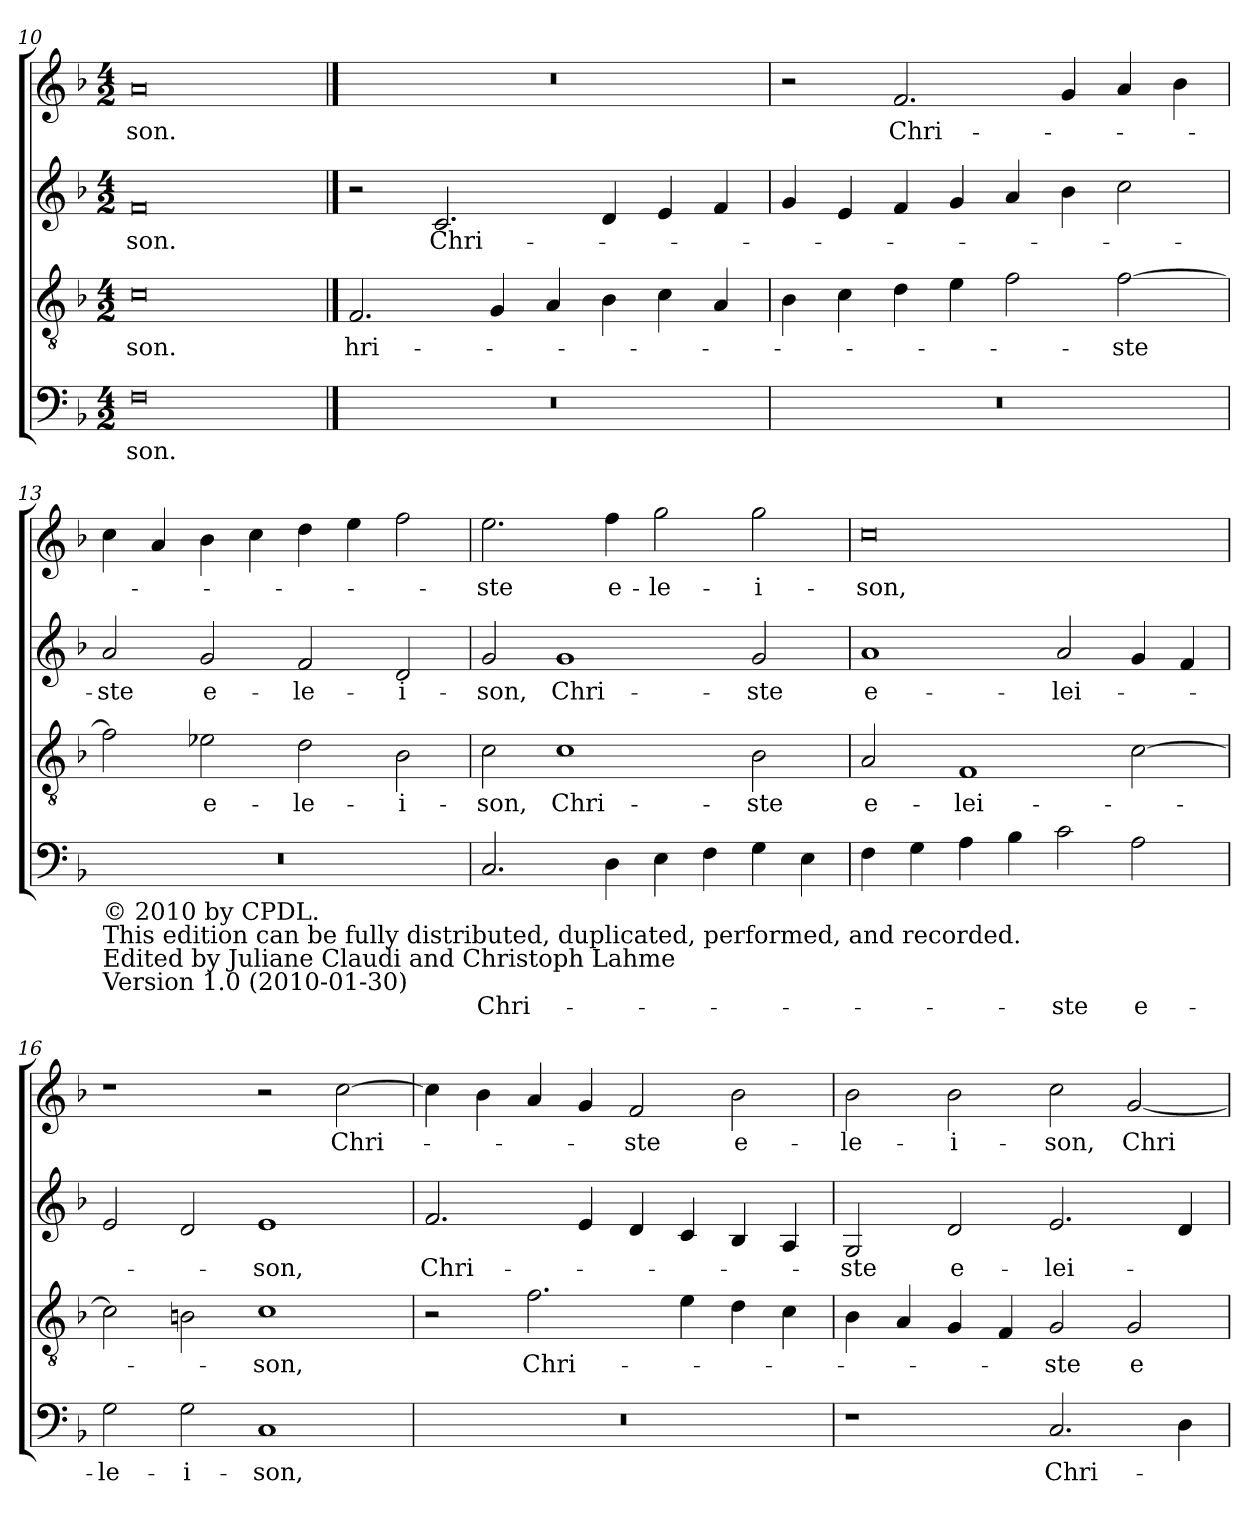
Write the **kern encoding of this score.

**kern	**text	**kern	**text	**kern	**text	**kern	**text
*part4	*part4	*part3	*part3	*part2	*part2	*part1	*part1
*staff4	*staff4	*staff3	*staff3	*staff2	*staff2	*staff1	*staff1
*clefF4	*	*clefGv2	*	*clefG2	*	*clefG2	*
*k[b-]	*	*k[b-]	*	*k[b-]	*	*k[b-]	*
*F:	*	*F:	*	*F:	*	*F:	*
*M4/2	*	*M4/2	*	*M4/2	*	*M4/2	*
=10	=10	=10	=10	=10	=10	=10	=10
!	!LO:LY:b	!	!LO:LY:b	!	!LO:LY:b	!	!LO:LY:b
0F	-son.	0c	-son.	0f	-son.	0a	-son.
!!LO:LB:g=z
==11	==11	==11	==11	==11	==11	==11	==11
!	!	!	!LO:LY:b	!	!	!	!
0r	.	2.F/	hri-	2r	.	0r	.
!	!	!	!	!	!LO:LY:b	!	!
.	.	.	.	2.c/	Chri-	.	.
.	.	4G/	.	.	.	.	.
.	.	4A/	.	.	.	.	.
.	.	4B-\	.	4d/	.	.	.
.	.	4c\	.	4e/	.	.	.
.	.	4A/	.	4f/	.	.	.
=12	=12	=12	=12	=12	=12	=12	=12
0r	.	4B-\	.	4g/	.	2r	.
.	.	4c\	.	4e/	.	.	.
!	!	!	!	!	!	!	!LO:LY:b
.	.	4d\	.	4f/	.	2.f/	Chri-
.	.	4e\	.	4g/	.	.	.
.	.	2f\	.	4a/	.	.	.
.	.	.	.	4b-\	.	4g/	.
!	!	!	!LO:LY:b	!	!	!	!
.	.	[2f\	-ste	2cc\	.	4a/	.
.	.	.	.	.	.	4b-\	.
=13	=13	=13	=13	=13	=13	=13	=13
!LO:TX:b:t=© 2010 by CPDL.\nThis edition can be fully distributed, duplicated, performed, and recorded.\nEdited by Juliane Claudi and Christoph Lahme\nVersion 1.0 (2010-01-30)	!	!	!	!	!	!	!
!	!	!	!	!	!LO:LY:b	!	!
0r	.	2f\]	.	2a/	-ste	4cc\	.
.	.	.	.	.	.	4a/	.
!	!	!	!LO:LY:b	!	!LO:LY:b	!	!
.	.	2e-X\	e-	2g/	e-	4b-\	.
.	.	.	.	.	.	4cc\	.
!	!	!	!LO:LY:b	!	!LO:LY:b	!	!
.	.	2d\	-le-	2f/	-le-	4dd\	.
.	.	.	.	.	.	4ee\	.
!	!	!	!LO:LY:b	!	!LO:LY:b	!	!
.	.	2B-\	-i-	2d/	-i-	2ff\	.
=14	=14	=14	=14	=14	=14	=14	=14
!	!LO:LY:b	!	!LO:LY:b	!	!LO:LY:b	!	!LO:LY:b
2.C/	Chri-	2c\	-son,	2g/	-son,	2.ee\	-ste
!	!	!	!LO:LY:b	!	!LO:LY:b	!	!
.	.	1c	Chri-	1g	Chri-	.	.
!	!	!	!	!	!	!	!LO:LY:b
4D\	.	.	.	.	.	4ff\	e-
!	!	!	!	!	!	!	!LO:LY:b
4E\	.	.	.	.	.	2gg\	-le-
4F\	.	.	.	.	.	.	.
!	!	!	!LO:LY:b	!	!LO:LY:b	!	!LO:LY:b
4G\	.	2B-\	-ste	2g/	-ste	2gg\	-i-
4E\	.	.	.	.	.	.	.
=15	=15	=15	=15	=15	=15	=15	=15
!	!	!	!LO:LY:b	!	!LO:LY:b	!	!LO:LY:b
4F\	.	2A/	e-	1a	e-	0cc	-son,
4G\	.	.	.	.	.	.	.
!	!	!	!LO:LY:b	!	!	!	!
4A\	.	1F	-lei-	.	.	.	.
4B-\	.	.	.	.	.	.	.
!	!LO:LY:b	!	!	!	!LO:LY:b	!	!
2c\	-ste	.	.	2a/	-lei-	.	.
!	!LO:LY:b	!	!	!	!	!	!
2A\	e-	[2c\	.	4g/	.	.	.
.	.	.	.	4f/	.	.	.
!!LO:PB:g=z
=16	=16	=16	=16	=16	=16	=16	=16
!	!LO:LY:b	!	!	!	!	!	!
2G\	-­le-	2c\]	.	2e/	.	1r	.
!	!LO:LY:b	!	!	!	!	!	!
2G\	-i-	2Bn\	.	2d/	.	.	.
!	!LO:LY:b	!	!LO:LY:b	!	!LO:LY:b	!	!
1C	-son,	1c	-son,	1e	-son,	2r	.
!	!	!	!	!	!	!	!LO:LY:b
.	.	.	.	.	.	[2cc\	Chri-
=17	=17	=17	=17	=17	=17	=17	=17
!	!	!	!	!	!LO:LY:b	!	!
0r	.	2r	.	2.f/	Chri-	4cc\]	.
.	.	.	.	.	.	4b-\	.
!	!	!	!LO:LY:b	!	!	!	!
.	.	2.f\	Chri-	.	.	4a/	.
.	.	.	.	4e/	.	4g/	.
!	!	!	!	!	!	!	!LO:LY:b
.	.	.	.	4d/	.	2f/	-ste
.	.	4e\	.	4c/	.	.	.
!	!	!	!	!	!	!	!LO:LY:b
.	.	4d\	.	4B-/	.	2b-\	e-
.	.	4c\	.	4A/	.	.	.
=18	=18	=18	=18	=18	=18	=18	=18
!	!	!	!	!	!LO:LY:b	!	!LO:LY:b
1r	.	4B-\	.	2G/	-ste	2b-\	-le-
.	.	4A/	.	.	.	.	.
!	!	!	!	!	!LO:LY:b	!	!LO:LY:b
.	.	4G/	.	2d/	e-	2b-\	-i-
.	.	4F/	.	.	.	.	.
!	!LO:LY:b	!	!LO:LY:b	!	!LO:LY:b	!	!LO:LY:b
2.C/	Chri-	2G/	-ste	2.e/	-lei-	2cc\	-son,
!	!	!	!LO:LY:b	!	!	!	!LO:LY:b
.	.	2G/	e-	.	.	[2g/	Chri-
4D\	.	.	.	4d/	.	.	.
=	=	=	=	=	=	=	=
*-	*-	*-	*-	*-	*-	*-	*-
